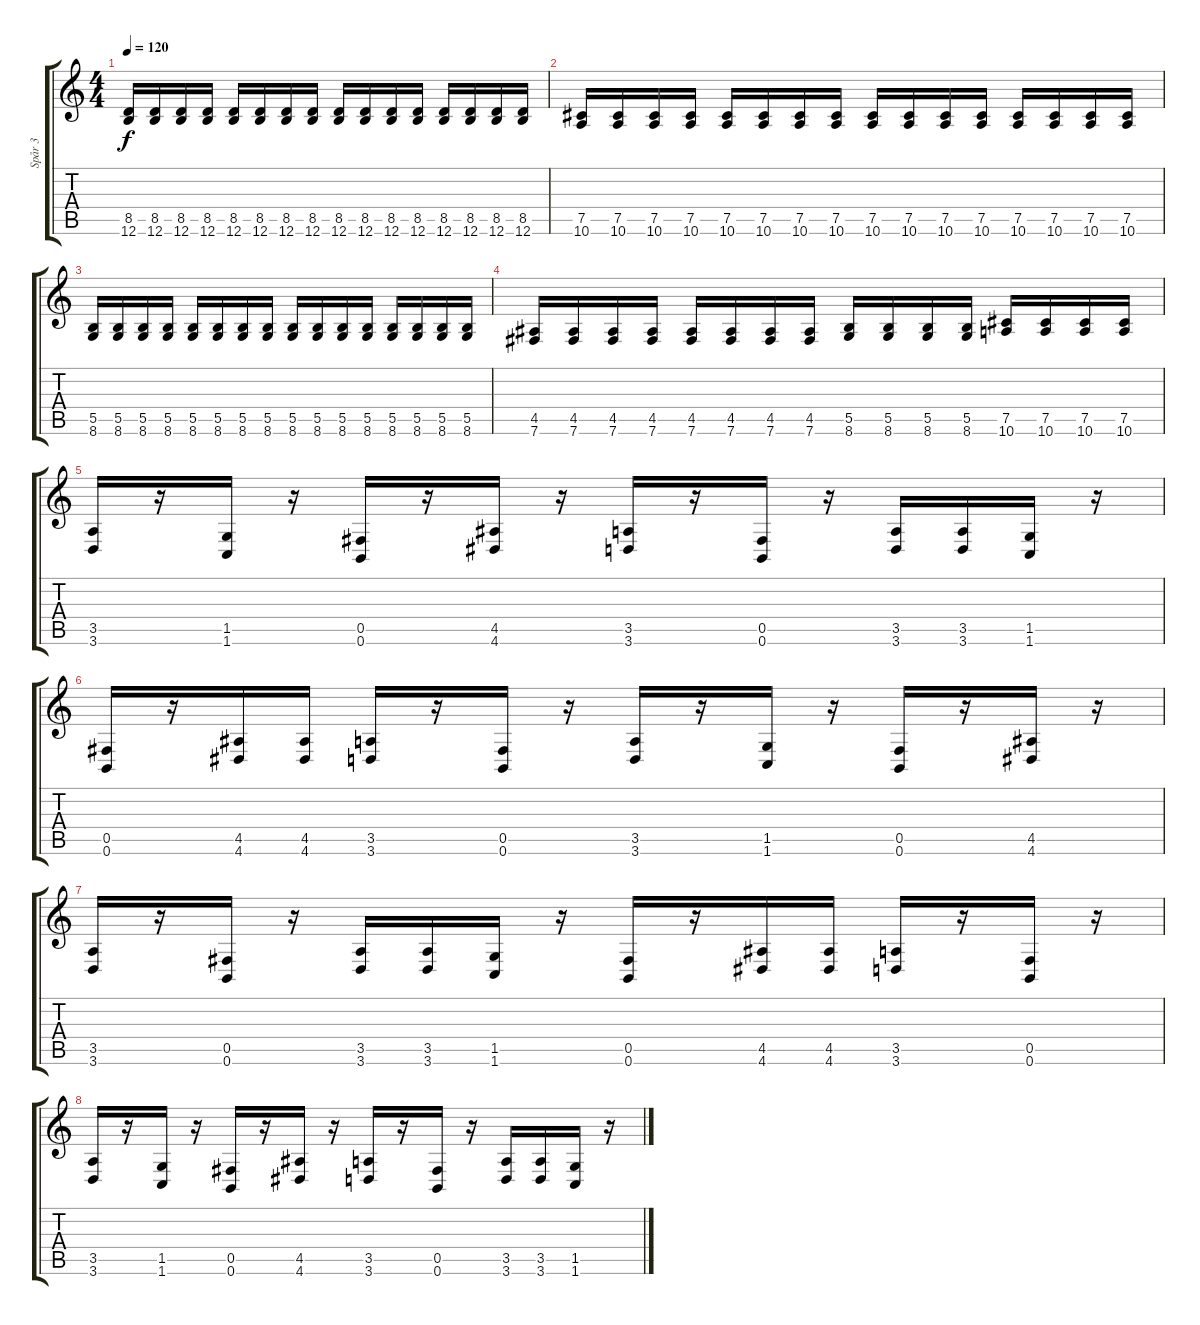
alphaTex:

\track ("Spår 3" "Spår 3") {instrument distortionguitar}
\staff {score tabs}
\tuning (Db4 Ab3 E3 B2 Gb2 B1) {hide}
\ts (4 4)
\tempo 120
\clef g2
\ks c
(8.5 12.6).16{dy f} (8.5 12.6).16 (8.5 12.6).16 (8.5 12.6).16 (8.5 12.6).16 (8.5 12.6).16 (8.5 12.6).16 (8.5 12.6).16 (8.5 12.6).16 (8.5 12.6).16 (8.5 12.6).16 (8.5 12.6).16 (8.5 12.6).16 (8.5 12.6).16 (8.5 12.6).16 (8.5 12.6).16 |
(7.5 10.6).16 (7.5 10.6).16 (7.5 10.6).16 (7.5 10.6).16 (7.5 10.6).16 (7.5 10.6).16 (7.5 10.6).16 (7.5 10.6).16 (7.5 10.6).16 (7.5 10.6).16 (7.5 10.6).16 (7.5 10.6).16 (7.5 10.6).16 (7.5 10.6).16 (7.5 10.6).16 (7.5 10.6).16 |
(5.5 8.6).16 (5.5 8.6).16 (5.5 8.6).16 (5.5 8.6).16 (5.5 8.6).16 (5.5 8.6).16 (5.5 8.6).16 (5.5 8.6).16 (5.5 8.6).16 (5.5 8.6).16 (5.5 8.6).16 (5.5 8.6).16 (5.5 8.6).16 (5.5 8.6).16 (5.5 8.6).16 (5.5 8.6).16 |
(4.5 7.6).16 (4.5 7.6).16 (4.5 7.6).16 (4.5 7.6).16 (4.5 7.6).16 (4.5 7.6).16 (4.5 7.6).16 (4.5 7.6).16 (5.5 8.6).16 (5.5 8.6).16 (5.5 8.6).16 (5.5 8.6).16 (7.5 10.6).16 (7.5 10.6).16 (7.5 10.6).16 (7.5 10.6).16 |
(3.5 3.6).16 r.16 (1.5 1.6).16 r.16 (0.5 0.6).16 r.16 (4.5 4.6).16 r.16 (3.5 3.6).16 r.16 (0.5 0.6).16 r.16 (3.5 3.6).16 (3.5 3.6).16 (1.5 1.6).16 r.16 |
(0.5 0.6).16 r.16 (4.5 4.6).16 (4.5 4.6).16 (3.5 3.6).16 r.16 (0.5 0.6).16 r.16 (3.5 3.6).16 r.16 (1.5 1.6).16 r.16 (0.5 0.6).16 r.16 (4.5 4.6).16 r.16 |
(3.5 3.6).16 r.16 (0.5 0.6).16 r.16 (3.5 3.6).16 (3.5 3.6).16 (1.5 1.6).16 r.16 (0.5 0.6).16 r.16 (4.5 4.6).16 (4.5 4.6).16 (3.5 3.6).16 r.16 (0.5 0.6).16 r.16 |
(3.5 3.6).16 r.16 (1.5 1.6).16 r.16 (0.5 0.6).16 r.16 (4.5 4.6).16 r.16 (3.5 3.6).16 r.16 (0.5 0.6).16 r.16 (3.5 3.6).16 (3.5 3.6).16 (1.5 1.6).16 r.16
